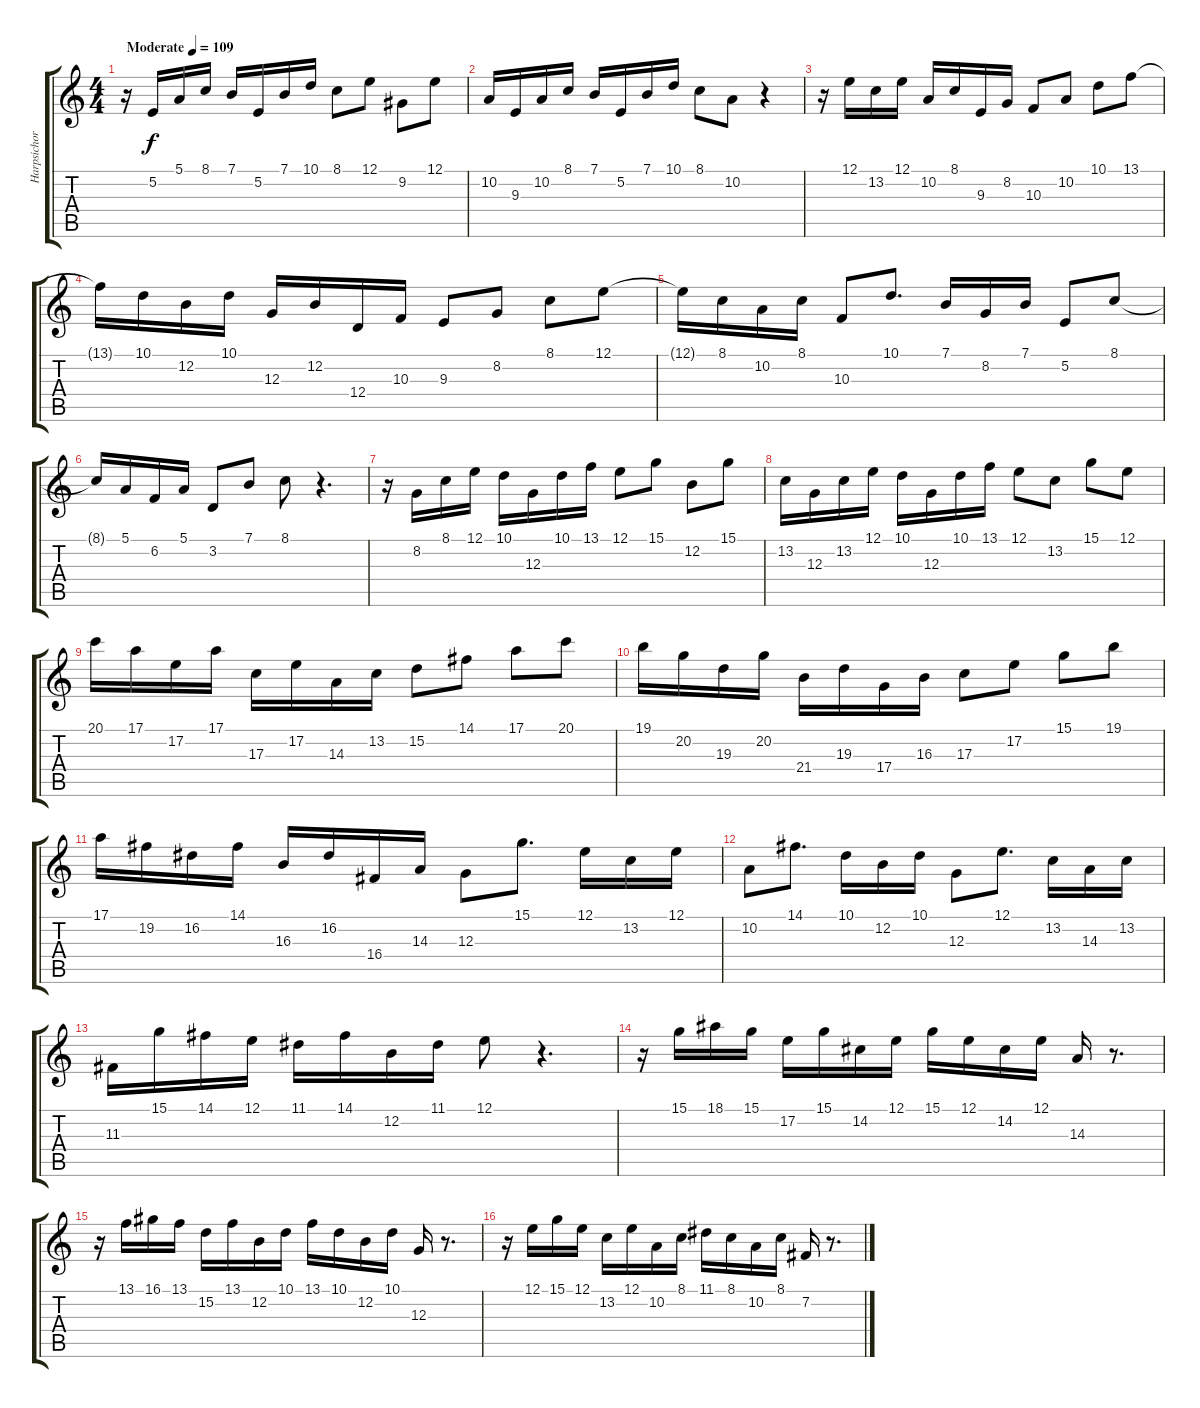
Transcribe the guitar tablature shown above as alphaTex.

\track ("Harpsichord" "Harpsichor") {instrument harpsichord}
\staff {score tabs}
\tuning (E4 B3 G3 D3 A2 E2) {hide}
\ts (4 4)
\tempo (109 "Moderate")
\clef g2
\ks c
r.16{dy f instrument harpsichord} 5.2.16 5.1.16 8.1.16 7.1.16 5.2.16 7.1.16 10.1.16 8.1.8 12.1.8 9.2.8 12.1.8 |
10.2.16 9.3.16 10.2.16 8.1.16 7.1.16 5.2.16 7.1.16 10.1.16 8.1.8 10.2.8 r.4 |
r.16 12.1.16 13.2.16 12.1.16 10.2.16 8.1.16 9.3.16 8.2.16 10.3.8 10.2.8 10.1.8 13.1.8 |
13.1{t}.16 10.1.16 12.2.16 10.1.16 12.3.16 12.2.16 12.4.16 10.3.16 9.3.8 8.2.8 8.1.8 12.1.8 |
12.1{t}.16 8.1.16 10.2.16 8.1.16 10.3.8 10.1.8{d} 7.1.16 8.2.16 7.1.16 5.2.8 8.1.8 |
8.1{t}.16 5.1.16 6.2.16 5.1.16 3.2.8 7.1.8 8.1.8 r.4{d} |
r.16 8.2.16 8.1.16 12.1.16 10.1.16 12.3.16 10.1.16 13.1.16 12.1.8 15.1.8 12.2.8 15.1.8 |
13.2.16 12.3.16 13.2.16 12.1.16 10.1.16 12.3.16 10.1.16 13.1.16 12.1.8 13.2.8 15.1.8 12.1.8 |
20.1.16 17.1.16 17.2.16 17.1.16 17.3.16 17.2.16 14.3.16 13.2.16 15.2.8 14.1.8 17.1.8 20.1.8 |
19.1.16 20.2.16 19.3.16 20.2.16 21.4.16 19.3.16 17.4.16 16.3.16 17.3.8 17.2.8 15.1.8 19.1.8 |
17.1.16 19.2.16 16.2.16 14.1.16 16.3.16 16.2.16 16.4.16 14.3.16 12.3.8 15.1.8{d} 12.1.16 13.2.16 12.1.16 |
10.2.8 14.1.8{d} 10.1.16 12.2.16 10.1.16 12.3.8 12.1.8{d} 13.2.16 14.3.16 13.2.16 |
11.3.16 15.1.16 14.1.16 12.1.16 11.1.16 14.1.16 12.2.16 11.1.16 12.1.8 r.4{d} |
r.16 15.1.16 18.1.16 15.1.16 17.2.16 15.1.16 14.2.16 12.1.16 15.1.16 12.1.16 14.2.16 12.1.16 14.3.16 r.8{d} |
r.16 13.1.16 16.1.16 13.1.16 15.2.16 13.1.16 12.2.16 10.1.16 13.1.16 10.1.16 12.2.16 10.1.16 12.3.16 r.8{d} |
r.16 12.1.16 15.1.16 12.1.16 13.2.16 12.1.16 10.2.16 8.1.16 11.1.16 8.1.16 10.2.16 8.1.16 7.2.16 r.8{d}
